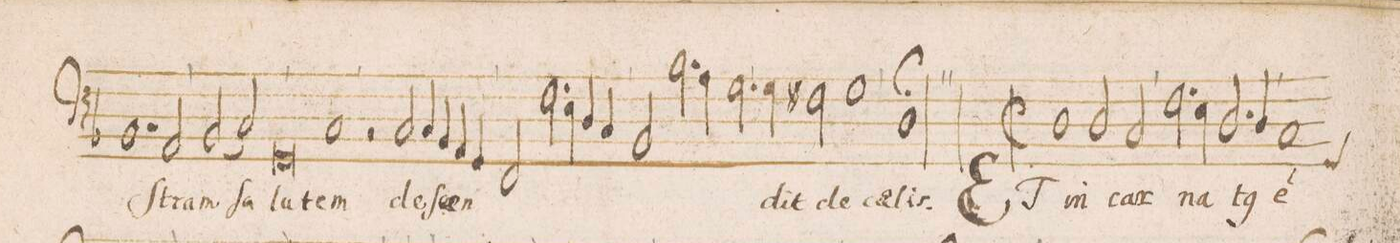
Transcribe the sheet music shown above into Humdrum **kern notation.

**kern	**text
*I"BASVS	*
*clefF4	*
*k[b-]	*
*met(C|)	*
*M2/1	*
1.BB-y/	.
2AA/	ſtram
=55-	=55-
(2BB-/	Sa-
2C/)	.
0GG/	-lu-
=56-	=56-
1C/	-tem
=57-	=57-
2r	.
2C/	de-
4C/	-ſcen-
4BB-/	.
4AA/	.
4GG/	.
=58-	=58-
2FFny/	.
2.F\	.
4E\	.
4D/	.
4C/	.
=59-	=59-
2BB-/	.
2.B-\	.
4A\	.
2.G\	.
=60-	=60-
4G\	dit
2F#X\	de
1G\	cae-
=61-	=61-
1D\;	-lis.
=62-	=62-
*M2/1	*
*met(C|)	*
1D\	Et
2D/	in
2C/	car-
=63-	=63-
2.Fny\	-na-
4E\	.
2.D/	.
4D/	-t(us)
=64-	=64-
1C/	e(st)
*-	*-
